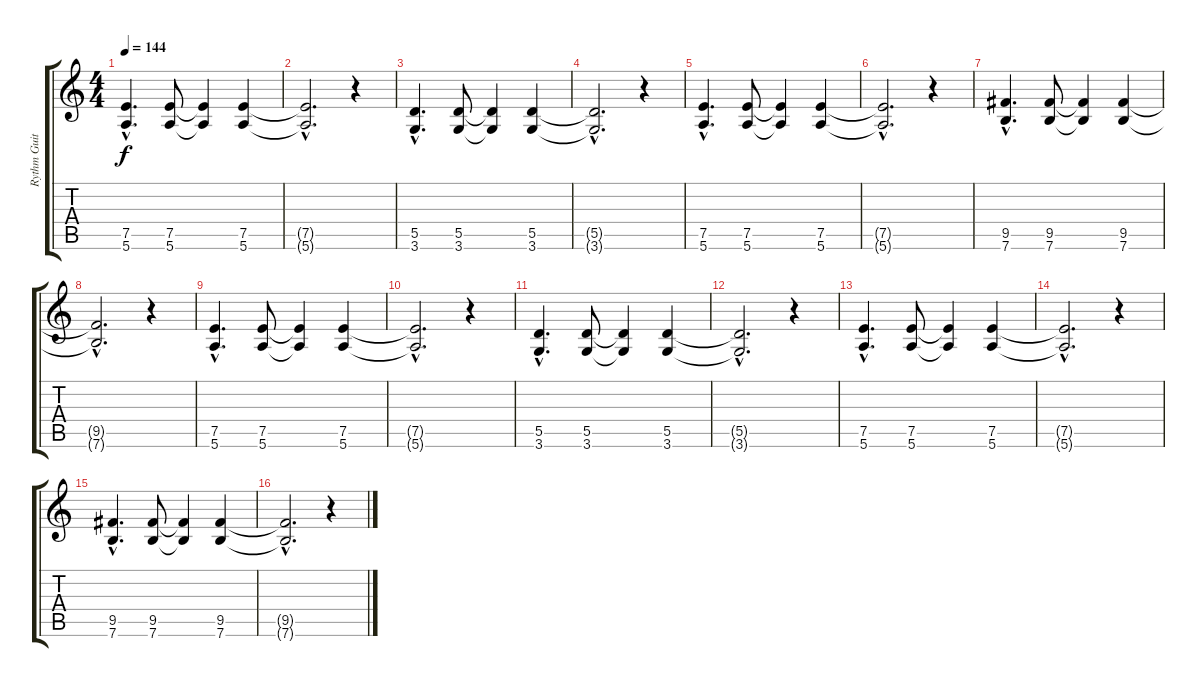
\track ("Rythm Guitar ( Acoustic )" "Rythm Guit") {instrument acousticguitarsteel}
\staff {score tabs}
\tuning (E4 B3 G3 D3 A2 E2) {hide}
\ts (4 4)
\tempo 144
\clef g2
\ks c
(7.5{hac} 5.6{hac}).4{d dy f} (7.5 5.6).8 (7.5{t} 5.6{t}).4 (7.5 5.6).4 |
(7.5{hac t} 5.6{hac t}).2{d} r.4 |
(5.5{hac} 3.6{hac}).4{d} (5.5 3.6).8 (5.5{t} 3.6{t}).4 (5.5 3.6).4 |
(5.5{hac t} 3.6{hac t}).2{d} r.4 |
(7.5{hac} 5.6{hac}).4{d} (7.5 5.6).8 (7.5{t} 5.6{t}).4 (7.5 5.6).4 |
(7.5{hac t} 5.6{hac t}).2{d} r.4 |
(9.5{hac} 7.6{hac}).4{d} (9.5 7.6).8 (9.5{t} 7.6{t}).4 (9.5 7.6).4 |
(9.5{hac t} 7.6{hac t}).2{d} r.4 |
(7.5{hac} 5.6{hac}).4{d} (7.5 5.6).8 (7.5{t} 5.6{t}).4 (7.5 5.6).4 |
(7.5{hac t} 5.6{hac t}).2{d} r.4 |
(5.5{hac} 3.6{hac}).4{d} (5.5 3.6).8 (5.5{t} 3.6{t}).4 (5.5 3.6).4 |
(5.5{hac t} 3.6{hac t}).2{d} r.4 |
(7.5{hac} 5.6{hac}).4{d} (7.5 5.6).8 (7.5{t} 5.6{t}).4 (7.5 5.6).4 |
(7.5{hac t} 5.6{hac t}).2{d} r.4 |
(9.5{hac} 7.6{hac}).4{d} (9.5 7.6).8 (9.5{t} 7.6{t}).4 (9.5 7.6).4 |
(9.5{hac t} 7.6{hac t}).2{d} r.4
